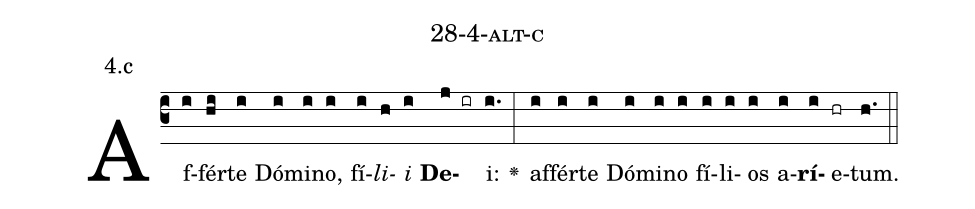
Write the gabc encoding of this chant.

name: 28-4-alt-c;
annotation: 4.c;
%%
(c3)Af(i)fér(hi)te(i) Dó(i)mi(i)no,(i) fí(i)<i>li</i>(h)<i>i</i>(i) <b>De</b>(j ir)i:(i.) <v>\greheightstar</v>(:) af(i)fér(i)te(i) Dó(i)mi(i)no(i) fí(i)li(i)os(i) a(i)<b>rí</b>(i)e(hr)tum.(h.) (::)


%E(i) u(i) o(i) u(i) a(i) e.(h.) (::)
